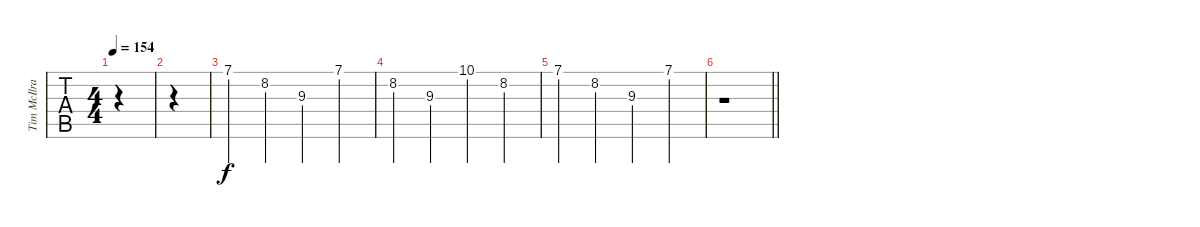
\track ("Tim McIlrath - Guitar Two" "Tim McIlra") {instrument distortionguitar}
\staff {tabs}
\tuning (Eb4 Bb3 Gb3 Db3 Ab2 Eb2) {hide}
\ts (4 4)
\tempo 154
\clef g2
\ks db
|
|
7.1.4 8.2.4 9.3.4 7.1.4 |
8.2.4 9.3.4 10.1.4 8.2.4 |
7.1.4 8.2.4 9.3.4 7.1.4 |
\barLineRight lightlight
r.1
